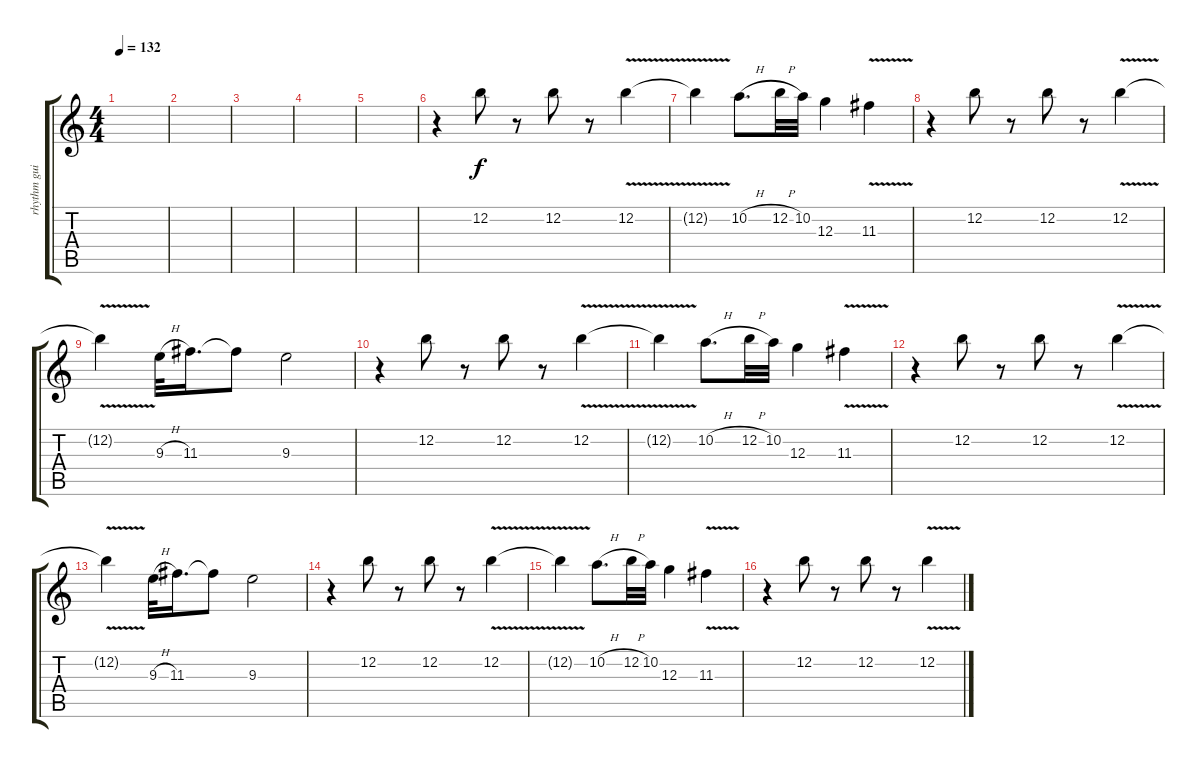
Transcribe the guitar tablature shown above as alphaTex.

\track ("rhythm guitar 1" "rhythm gui") {instrument distortionguitar}
\staff {score tabs}
\tuning (E4 B3 G3 D3 A2 E2) {hide}
\ts (4 4)
\tempo 132
\clef g2
\ks c
|
|
|
|
|
r.4 12.2.8 r.8 12.2.8 r.8 12.2{v}.4 |
12.2{t}.4 10.2{h}.8{d} 12.2{h}.32 10.2.32 12.3.4 11.3{v}.4 |
r.4 12.2.8 r.8 12.2.8 r.8 12.2{v}.4 |
12.2{t}.4 9.3{h}.32 11.3.16{d} 11.3{t}.8 9.3.2 |
r.4 12.2.8 r.8 12.2.8 r.8 12.2{v}.4 |
12.2{t}.4 10.2{h}.8{d} 12.2{h}.32 10.2.32 12.3.4 11.3{v}.4 |
r.4 12.2.8 r.8 12.2.8 r.8 12.2{v}.4 |
12.2{t}.4 9.3{h}.32 11.3.16{d} 11.3{t}.8 9.3.2 |
r.4 12.2.8 r.8 12.2.8 r.8 12.2{v}.4 |
12.2{t}.4 10.2{h}.8{d} 12.2{h}.32 10.2.32 12.3.4 11.3{v}.4 |
r.4 12.2.8 r.8 12.2.8 r.8 12.2{v}.4
